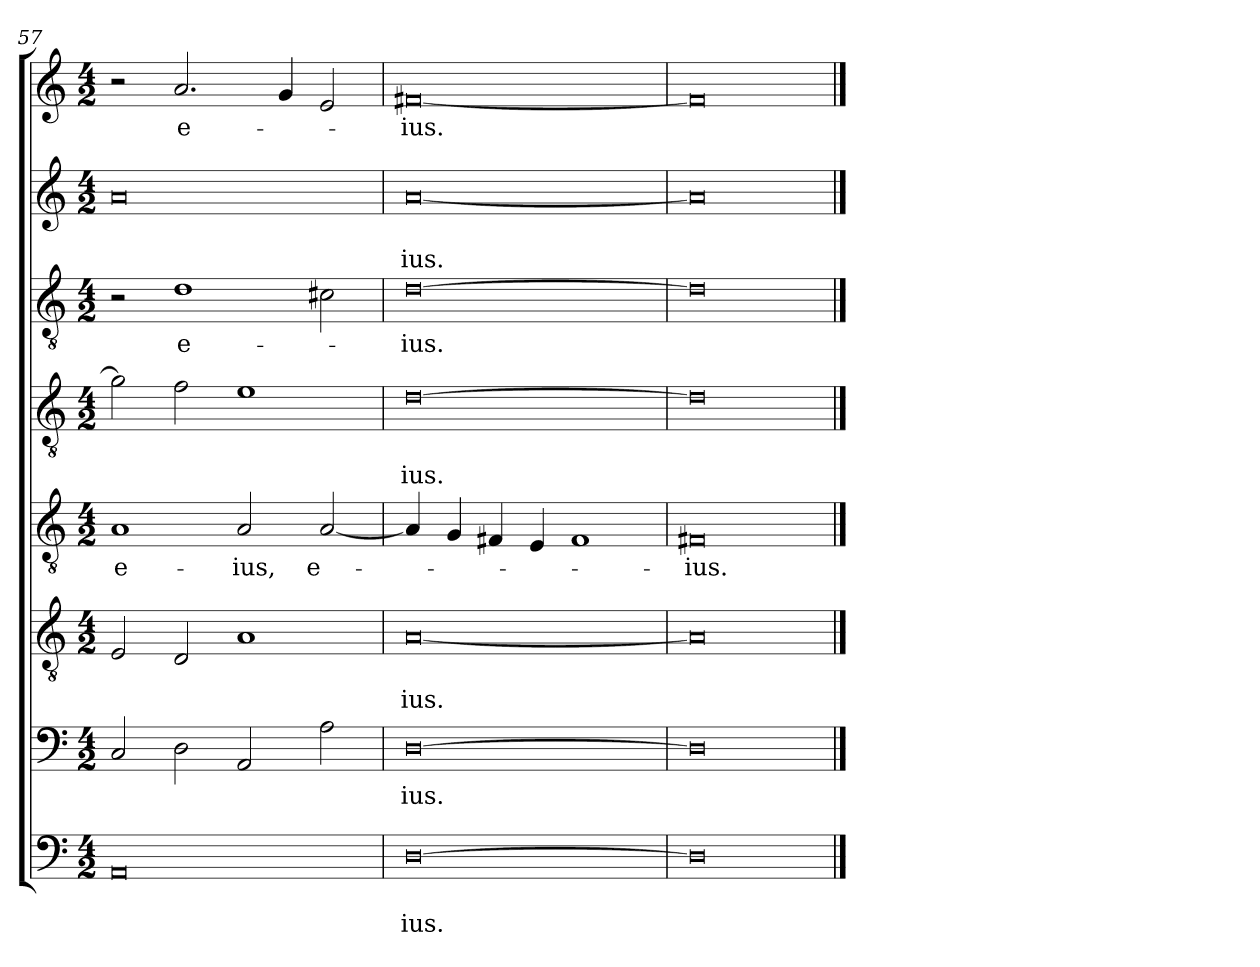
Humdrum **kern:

**kern	**text	**text	**kern	**text	**kern	**text	**text	**kern	**text	**kern	**text	**text	**kern	**text	**kern	**text	**text	**kern	**text
*part8	*part8	*part8	*part7	*part7	*part6	*part6	*part6	*part5	*part5	*part4	*part4	*part4	*part3	*part3	*part2	*part2	*part2	*part1	*part1
*staff8	*staff8	*staff8	*staff7	*staff7	*staff6	*staff6	*staff6	*staff5	*staff5	*staff4	*staff4	*staff4	*staff3	*staff3	*staff2	*staff2	*staff2	*staff1	*staff1
*clefF4	*	*	*clefF4	*	*clefGv2	*	*	*clefGv2	*	*clefGv2	*	*	*clefGv2	*	*clefG2	*	*	*clefG2	*
*k[]	*	*	*k[]	*	*k[]	*	*	*k[]	*	*k[]	*	*	*k[]	*	*k[]	*	*	*k[]	*
*C:	*	*	*C:	*	*C:	*	*	*C:	*	*C:	*	*	*C:	*	*C:	*	*	*C:	*
*M4/2	*	*	*M4/2	*	*M4/2	*	*	*M4/2	*	*M4/2	*	*	*M4/2	*	*M4/2	*	*	*M4/2	*
=57	=57	=57	=57	=57	=57	=57	=57	=57	=57	=57	=57	=57	=57	=57	=57	=57	=57	=57	=57
!	!	!	!	!	!	!	!	!	!LO:LY:b	!	!	!	!	!	!	!	!	!	!
0AA	.	.	2C/	.	2E/	.	.	1A	e-	2g\]	.	.	2r	.	0a	.	.	2r	.
!	!	!	!	!	!	!	!	!	!	!	!	!	!	!LO:LY:b	!	!	!	!	!LO:LY:b
.	.	.	2D\	.	2D/	.	.	.	.	2f\	.	.	1d	e-	.	.	.	2.a/	e-
!	!	!	!	!	!	!	!	!	!LO:LY:b	!	!	!	!	!	!	!	!	!	!
.	.	.	2AA/	.	1A	.	.	2A/	-ius,	1e	.	.	.	.	.	.	.	.	.
.	.	.	.	.	.	.	.	.	.	.	.	.	.	.	.	.	.	4g/	.
!	!	!	!	!	!	!	!	!	!LO:LY:b	!	!	!	!	!	!	!	!	!	!
.	.	.	2A\	.	.	.	.	[2A/	e-	.	.	.	2c#X\	.	.	.	.	2e/	.
=58	=58	=58	=58	=58	=58	=58	=58	=58	=58	=58	=58	=58	=58	=58	=58	=58	=58	=58	=58
!	!	!LO:LY:b	!	!LO:LY:b	!	!	!LO:LY:b	!	!	!	!	!LO:LY:b	!	!LO:LY:b	!	!	!LO:LY:b	!	!LO:LY:b
[0D	.	-ius.	[0D	-ius.	[0A	.	-ius.	4A/]	.	[0d	.	-ius.	[0d	-ius.	[0a	.	-ius.	[0f#X	-ius.
.	.	.	.	.	.	.	.	4G/	.	.	.	.	.	.	.	.	.	.	.
.	.	.	.	.	.	.	.	4F#X/	.	.	.	.	.	.	.	.	.	.	.
.	.	.	.	.	.	.	.	4E/	.	.	.	.	.	.	.	.	.	.	.
.	.	.	.	.	.	.	.	1F#	.	.	.	.	.	.	.	.	.	.	.
=59	=59	=59	=59	=59	=59	=59	=59	=59	=59	=59	=59	=59	=59	=59	=59	=59	=59	=59	=59
!	!	!	!	!	!	!	!	!	!LO:LY:b	!	!	!	!	!	!	!	!	!	!
0D]	.	.	0D]	.	0A]	.	.	0F#X	-ius.	0d]	.	.	0d]	.	0a]	.	.	0f#]	.
==	==	==	==	==	==	==	==	==	==	==	==	==	==	==	==	==	==	==	==
*-	*-	*-	*-	*-	*-	*-	*-	*-	*-	*-	*-	*-	*-	*-	*-	*-	*-	*-	*-
